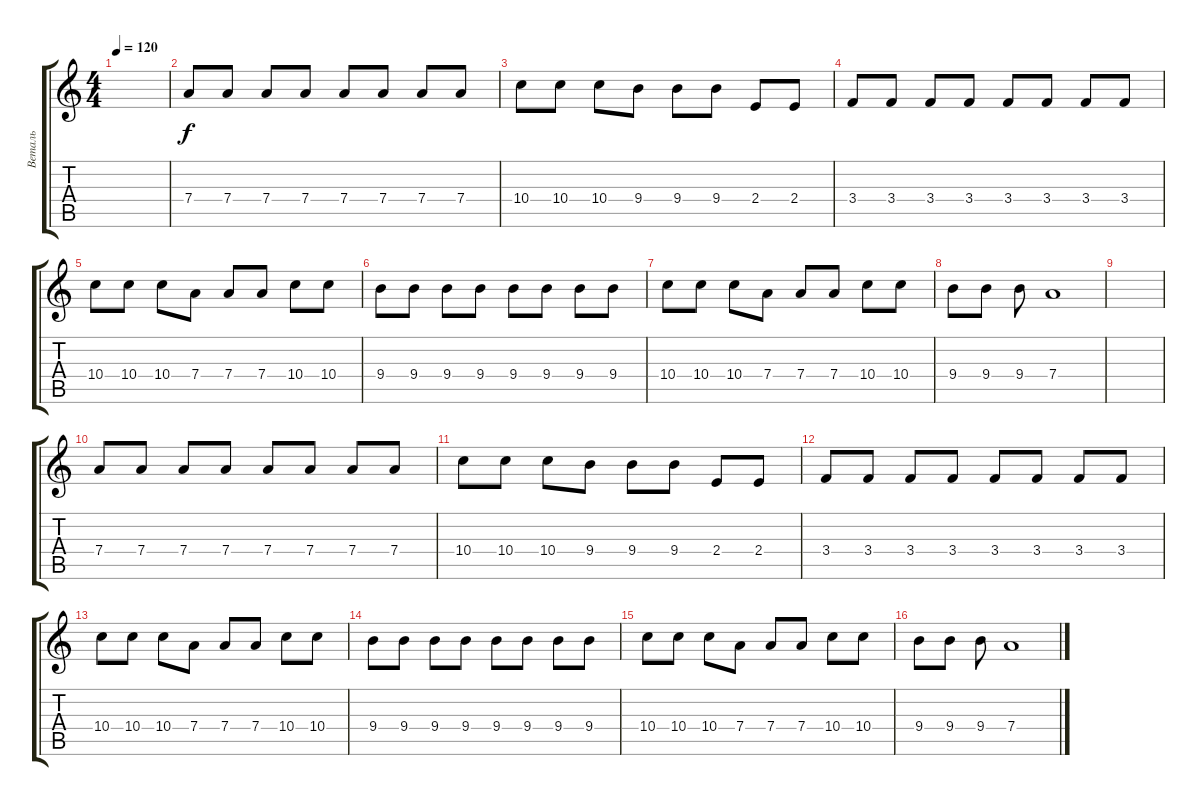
\track ("Веталь" "Веталь") {instrument distortionguitar}
\staff {score tabs}
\tuning (E4 B3 G3 D3 A2 D2) {hide}
\ts (4 4)
\tempo 120
\clef g2
\ks c
|
7.4.8 7.4.8 7.4.8 7.4.8 7.4.8 7.4.8 7.4.8 7.4.8 |
10.4.8 10.4.8 10.4.8 9.4.8 9.4.8 9.4.8 2.4.8 2.4.8 |
3.4.8 3.4.8 3.4.8 3.4.8 3.4.8 3.4.8 3.4.8 3.4.8 |
10.4.8 10.4.8 10.4.8 7.4.8 7.4.8 7.4.8 10.4.8 10.4.8 |
9.4.8 9.4.8 9.4.8 9.4.8 9.4.8 9.4.8 9.4.8 9.4.8 |
10.4.8 10.4.8 10.4.8 7.4.8 7.4.8 7.4.8 10.4.8 10.4.8 |
9.4.8 9.4.8 9.4.8 7.4.1 |
|
7.4.8 7.4.8 7.4.8 7.4.8 7.4.8 7.4.8 7.4.8 7.4.8 |
10.4.8 10.4.8 10.4.8 9.4.8 9.4.8 9.4.8 2.4.8 2.4.8 |
3.4.8 3.4.8 3.4.8 3.4.8 3.4.8 3.4.8 3.4.8 3.4.8 |
10.4.8 10.4.8 10.4.8 7.4.8 7.4.8 7.4.8 10.4.8 10.4.8 |
9.4.8 9.4.8 9.4.8 9.4.8 9.4.8 9.4.8 9.4.8 9.4.8 |
10.4.8 10.4.8 10.4.8 7.4.8 7.4.8 7.4.8 10.4.8 10.4.8 |
9.4.8 9.4.8 9.4.8 7.4.1
